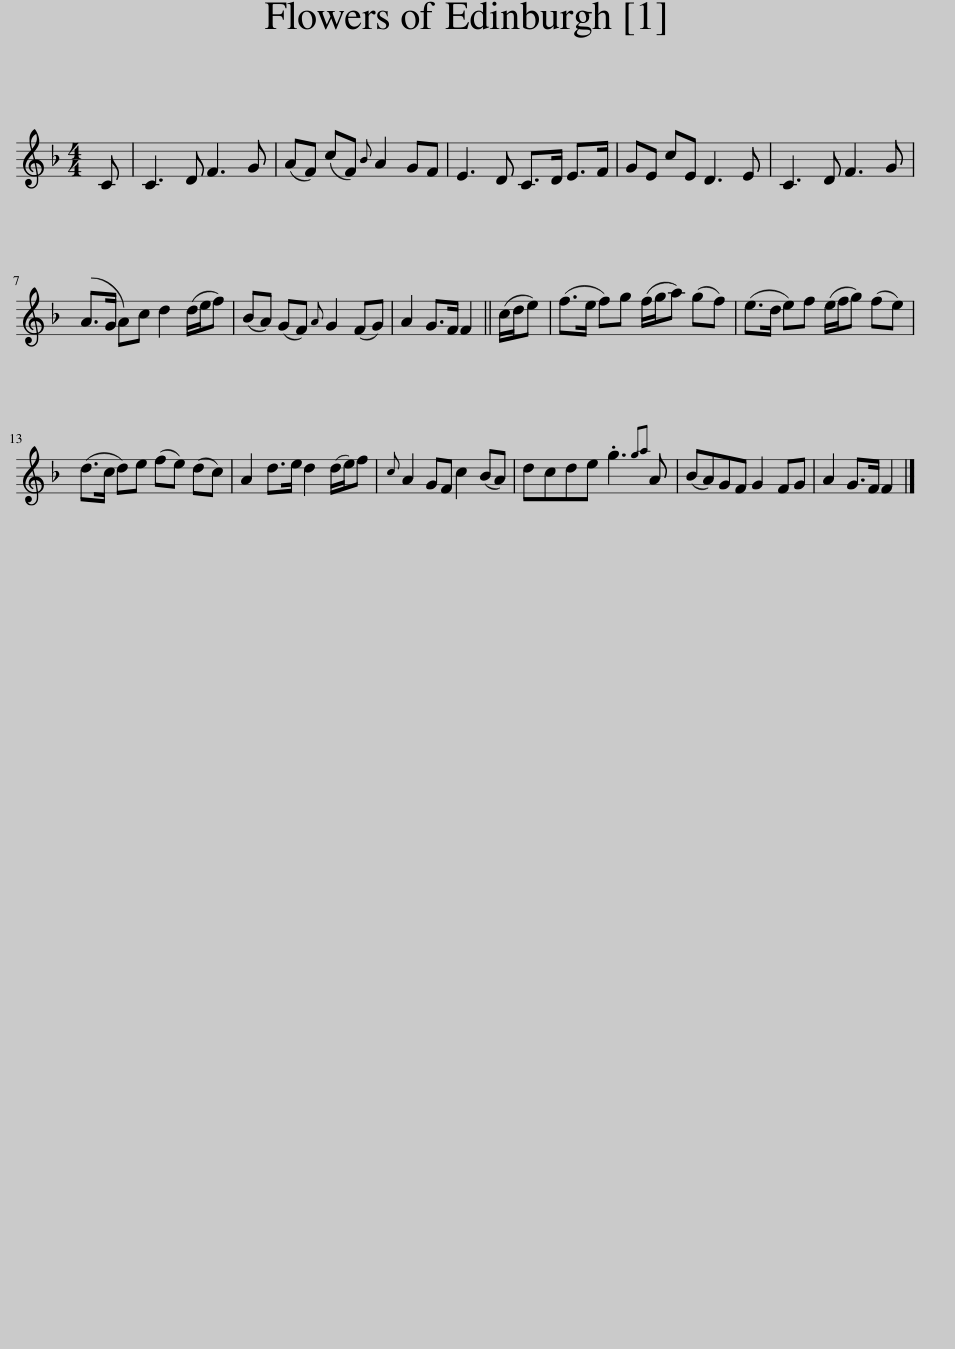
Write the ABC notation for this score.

X:1
L:1/8
M:4/4
I:linebreak $
K:F
V:1 treble
V:1
 C | C3 D F3 G | (AF) (cF){B} A2 GF | E3 D C>D E>F | GE cE D3 E | %5
 C3 D F3 G |$ (A>G A)c d2 (d/e/f) | (BA) (GF){A} G2 (FG) | A2 G>F F2 || (c/d/e) | %10
 (f>e f)g (f/g/a) (gf) | (e>d e)f (e/f/g) (fe) |$ (d>c d)e (fe) (dc) | A2 d>e d2 (d/e/)f |{c} A2 GF c2 (BA) | %15
 dcde .g3{ga} A | (BA)GF G2 FG | A2 G>F F2 |] %18
